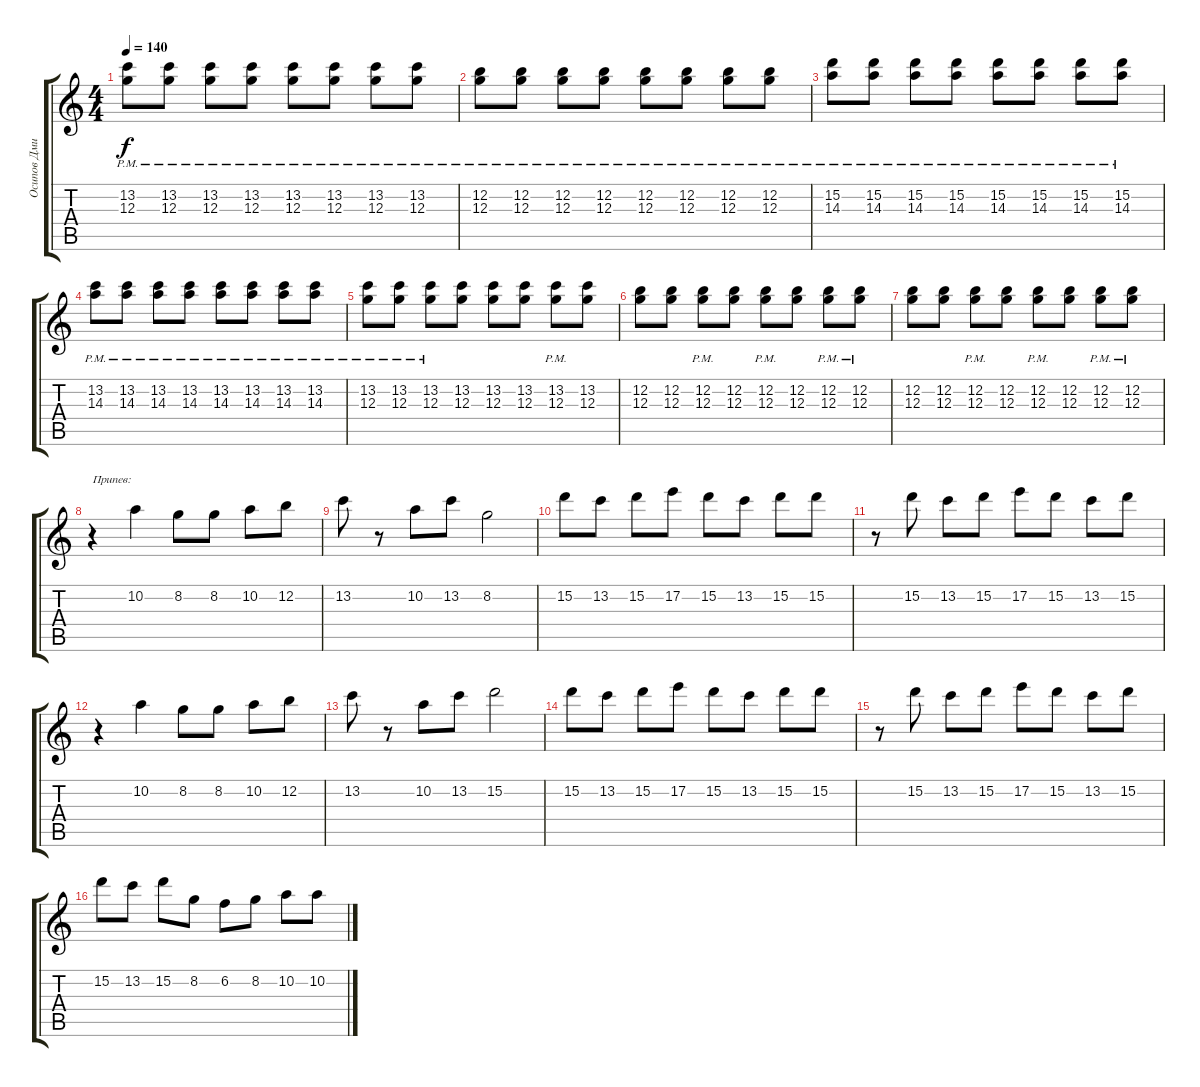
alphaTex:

\track ("Осипов Дмитрий" "Осипов Дми") {instrument overdrivenguitar}
\staff {score tabs}
\tuning (E4 B3 G3 D3 A2 E2) {hide}
\ts (4 4)
\tempo 140
\clef g2
\ks c
(13.2 12.3{pm}).8{dy f} (13.2 12.3{pm}).8 (13.2 12.3{pm}).8 (13.2 12.3{pm}).8 (13.2 12.3{pm}).8 (13.2 12.3{pm}).8 (13.2 12.3{pm}).8 (13.2 12.3{pm}).8 |
(12.2 12.3{pm}).8 (12.2 12.3{pm}).8 (12.2 12.3{pm}).8 (12.2 12.3{pm}).8 (12.2 12.3{pm}).8 (12.2 12.3{pm}).8 (12.2 12.3{pm}).8 (12.2 12.3{pm}).8 |
(15.2 14.3{pm}).8 (15.2 14.3{pm}).8 (15.2 14.3{pm}).8 (15.2 14.3{pm}).8 (15.2 14.3{pm}).8 (15.2 14.3{pm}).8 (15.2 14.3{pm}).8 (15.2 14.3{pm}).8 |
(13.2 14.3{pm}).8 (13.2 14.3{pm}).8 (13.2 14.3{pm}).8 (13.2 14.3{pm}).8 (13.2 14.3{pm}).8 (13.2 14.3{pm}).8 (13.2 14.3{pm}).8 (13.2 14.3{pm}).8 |
(13.2 12.3{pm}).8 (13.2 12.3{pm}).8 (13.2 12.3{pm}).8 (13.2 12.3).8 (13.2 12.3).8 (13.2 12.3).8 (13.2 12.3{pm}).8 (13.2 12.3).8 |
(12.2 12.3).8 (12.2 12.3).8 (12.2 12.3{pm}).8 (12.2 12.3).8 (12.2 12.3{pm}).8 (12.2 12.3).8 (12.2 12.3{pm}).8 (12.2 12.3{pm}).8 |
(12.2 12.3).8 (12.2 12.3).8 (12.2 12.3{pm}).8 (12.2 12.3).8 (12.2 12.3{pm}).8 (12.2 12.3).8 (12.2 12.3{pm}).8 (12.2 12.3{pm}).8 |
r.4{txt "Припев:"} 10.2.4 8.2.8 8.2.8 10.2.8 12.2.8 |
13.2.8 r.8 10.2.8 13.2.8 8.2.2 |
15.2.8 13.2.8 15.2.8 17.2.8 15.2.8 13.2.8 15.2.8 15.2.8 |
r.8 15.2.8 13.2.8 15.2.8 17.2.8 15.2.8 13.2.8 15.2.8 |
r.4 10.2.4 8.2.8 8.2.8 10.2.8 12.2.8 |
13.2.8 r.8 10.2.8 13.2.8 15.2.2 |
15.2.8 13.2.8 15.2.8 17.2.8 15.2.8 13.2.8 15.2.8 15.2.8 |
r.8 15.2.8 13.2.8 15.2.8 17.2.8 15.2.8 13.2.8 15.2.8 |
15.2.8 13.2.8 15.2.8 8.2.8 6.2.8 8.2.8 10.2.8 10.2.8
